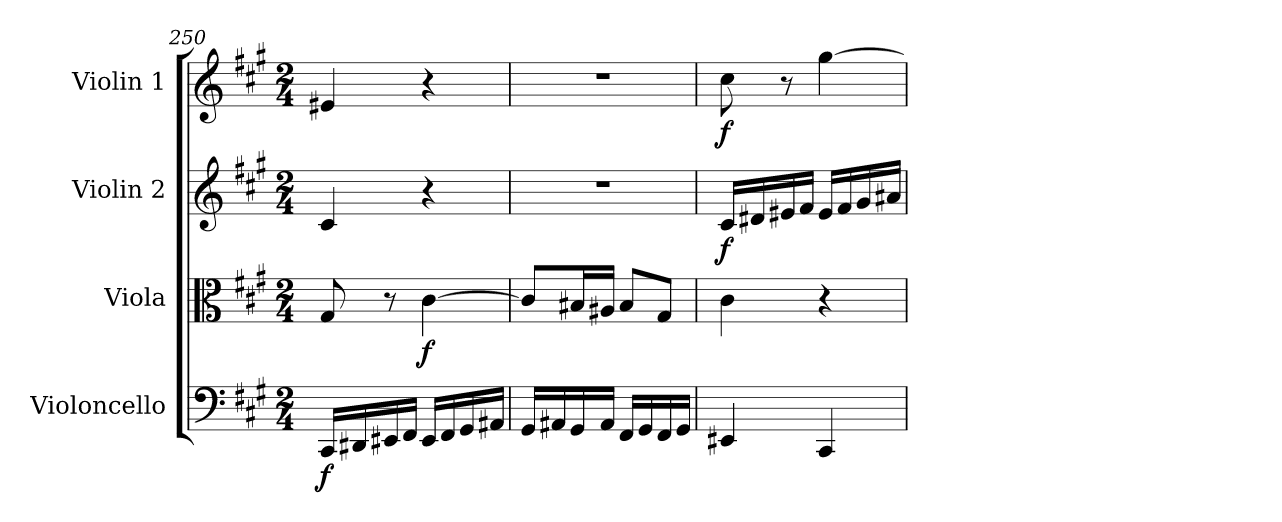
**kern	**dynam	**kern	**dynam	**kern	**dynam	**kern	**dynam
*part4	*part4	*part3	*part3	*part2	*part2	*part1	*part1
*staff4	*staff4	*staff3	*staff3	*staff2	*staff2	*staff1	*staff1
*I"Violoncello	*	*I"Viola	*	*I"Violin 2	*	*I"Violin 1	*
*I'Vc	*	*I'Vla	*	*I'Vln	*	*I'Vln	*
*clefF4	*	*clefC3	*	*clefG2	*	*clefG2	*
*k[f#c#g#]	*	*k[f#c#g#]	*	*k[f#c#g#]	*	*k[f#c#g#]	*
*M2/4	*	*M2/4	*	*M2/4	*	*M2/4	*
=250	=250	=250	=250	=250	=250	=250	=250
!	!LO:DY:b	!	!	!	!	!	!
16CC#/LL	f	8G#/	.	4c#/	.	4e#X/	.
16DD#X/	.	.	.	.	.	.	.
16EE#X/	.	8r	.	.	.	.	.
16FF#/JJ	.	.	.	.	.	.	.
!	!	!	!LO:DY:b	!	!	!	!
16EE#/LL	.	[4c#\	f	4r	.	4r	.
16FF#/	.	.	.	.	.	.	.
16GG#/	.	.	.	.	.	.	.
16AA#X/JJ	.	.	.	.	.	.	.
!!LO:LB:g=z
=251	=251	=251	=251	=251	=251	=251	=251
16GG#/LL	.	8c#/L]	.	2r	.	2r	.
16AA#X/	.	.	.	.	.	.	.
16GG#/	.	16B#X/L	.	.	.	.	.
16AA#/JJ	.	16A#X/JJ	.	.	.	.	.
16FF#/LL	.	8B#/L	.	.	.	.	.
16GG#/	.	.	.	.	.	.	.
16FF#/	.	8G#/J	.	.	.	.	.
16GG#/JJ	.	.	.	.	.	.	.
=252	=252	=252	=252	=252	=252	=252	=252
!	!	!	!	!	!LO:DY:b	!	!LO:DY:b
4EE#X/	.	4c#\	.	16c#/LL	f	8cc#\	f
.	.	.	.	16d#X/	.	.	.
.	.	.	.	16e#X/	.	8r	.
.	.	.	.	16f#/JJ	.	.	.
4CC#/	.	4r	.	16e#/LL	.	[4gg#\	.
.	.	.	.	16f#/	.	.	.
.	.	.	.	16g#/	.	.	.
.	.	.	.	16a#X/JJ	.	.	.
=	=	=	=	=	=	=	=
*-	*-	*-	*-	*-	*-	*-	*-
